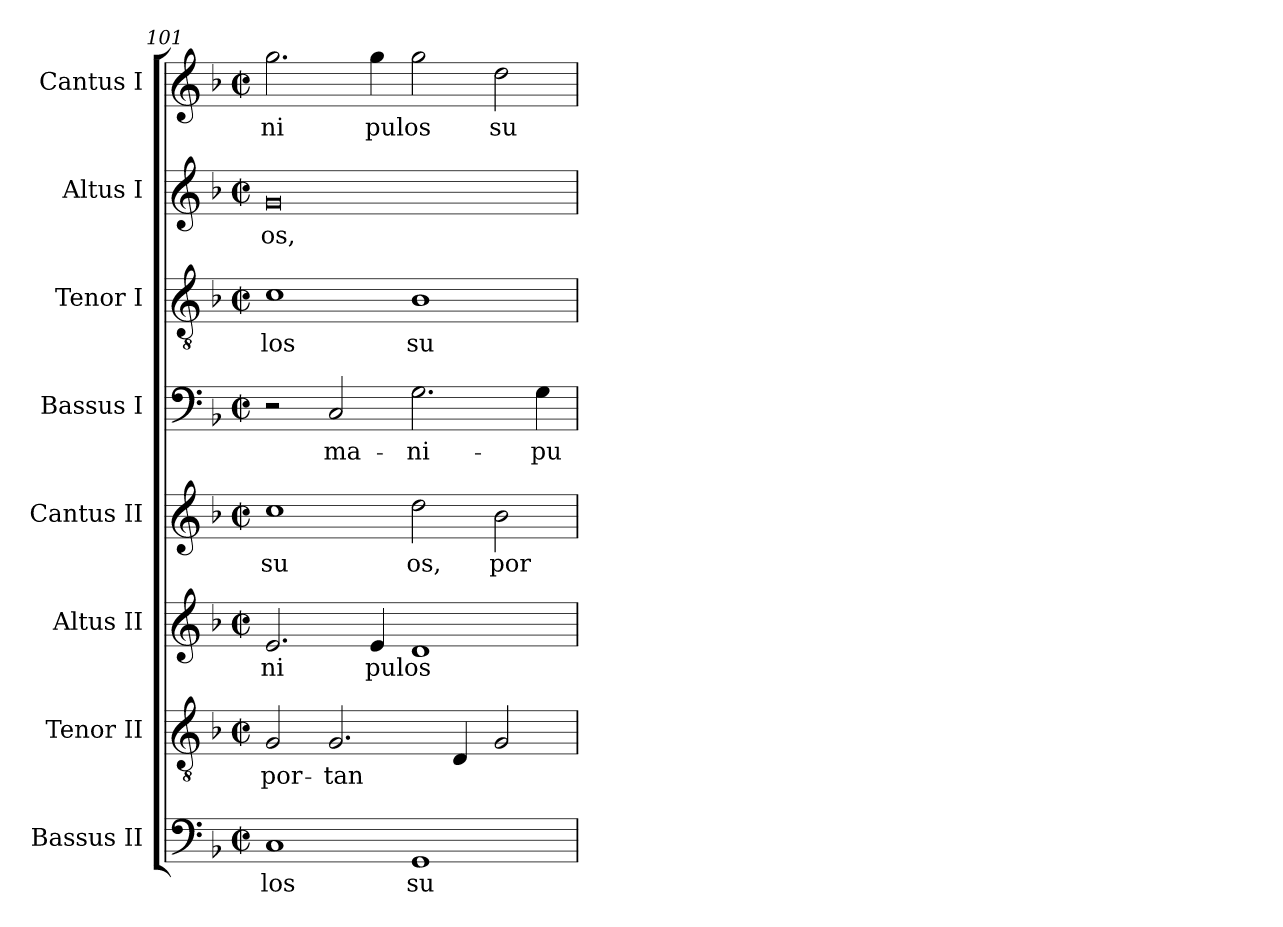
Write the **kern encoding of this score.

**kern	**text	**kern	**text	**kern	**text	**kern	**text	**kern	**text	**kern	**text	**kern	**text	**kern	**text
*part8	*part8	*part7	*part7	*part6	*part6	*part5	*part5	*part4	*part4	*part3	*part3	*part2	*part2	*part1	*part1
*staff8	*staff8	*staff7	*staff7	*staff6	*staff6	*staff5	*staff5	*staff4	*staff4	*staff3	*staff3	*staff2	*staff2	*staff1	*staff1
*I"Bassus II	*	*I"Tenor II	*	*I"Altus II	*	*I"Cantus II	*	*I"Bassus I	*	*I"Tenor I	*	*I"Altus I	*	*I"Cantus I	*
*I'Bassus II	*	*I'Tenor II	*	*I'Altus II	*	*I'Cantus II	*	*I'Bassus I	*	*I'Tenor I	*	*I'Altus I	*	*I'Cantus I	*
*clefF4	*	*clefGv2	*	*clefG2	*	*clefG2	*	*clefF4	*	*clefGv2	*	*clefG2	*	*clefG2	*
*k[b-]	*	*k[b-]	*	*k[b-]	*	*k[b-]	*	*k[b-]	*	*k[b-]	*	*k[b-]	*	*k[b-]	*
*F:	*	*F:	*	*F:	*	*F:	*	*F:	*	*F:	*	*F:	*	*F:	*
*M2/2	*	*M2/2	*	*M2/2	*	*M2/2	*	*M2/2	*	*M2/2	*	*M2/2	*	*M2/2	*
*met(c|)	*	*met(c|)	*	*met(c|)	*	*met(c|)	*	*met(c|)	*	*met(c|)	*	*met(c|)	*	*met(c|)	*
=101	=101	=101	=101	=101	=101	=101	=101	=101	=101	=101	=101	=101	=101	=101	=101
!	!LO:LY:b:cj	!	!LO:LY:b:cj	!	!LO:LY:b:cj	!	!LO:LY:b:cj	!	!	!	!LO:LY:b:cj	!	!LO:LY:b:cj	!	!LO:LY:b:cj
1C	-los	2G/	por-	2.e/	ni	1cc	su	2r	.	1c	los	0g	os,	2.gg\	ni
!	!	!	!LO:LY:b:cj	!	!	!	!	!	!LO:LY:b:cj	!	!	!	!	!	!
.	.	2.G/	-tan-	.	.	.	.	2C/	ma-	.	.	.	.	.	.
!	!	!	!	!	!LO:LY:b:cj	!	!	!	!	!	!	!	!	!	!LO:LY:b:cj
.	.	.	.	4e/	pulos	.	.	.	.	.	.	.	.	4gg\	pulos
!	!LO:LY:b:cj	!	!	!	!LO:LY:b:cj	!	!LO:LY:b:cj	!	!LO:LY:b:cj	!	!LO:LY:b:cj	!	!	!	!LO:LY:b:cj
1GG	su-	.	.	1d	.	2dd\	os,	2.G\	-ni-	1B-	su	.	.	2gg\	.
!	!	!	!LO:LY:b:cj	!	!	!	!	!	!	!	!	!	!	!	!
.	.	4D/	--	.	.	.	.	.	.	.	.	.	.	.	.
!	!	!	!LO:LY:b:cj	!	!	!	!LO:LY:b:cj	!	!	!	!	!	!	!	!LO:LY:b:cj
.	.	2G/	--	.	.	2b-\	por	.	.	.	.	.	.	2dd\	su
!	!	!	!	!	!	!	!	!	!LO:LY:b:cj	!	!	!	!	!	!
.	.	.	.	.	.	.	.	4G\	-pu-	.	.	.	.	.	.
=	=	=	=	=	=	=	=	=	=	=	=	=	=	=	=
*-	*-	*-	*-	*-	*-	*-	*-	*-	*-	*-	*-	*-	*-	*-	*-
